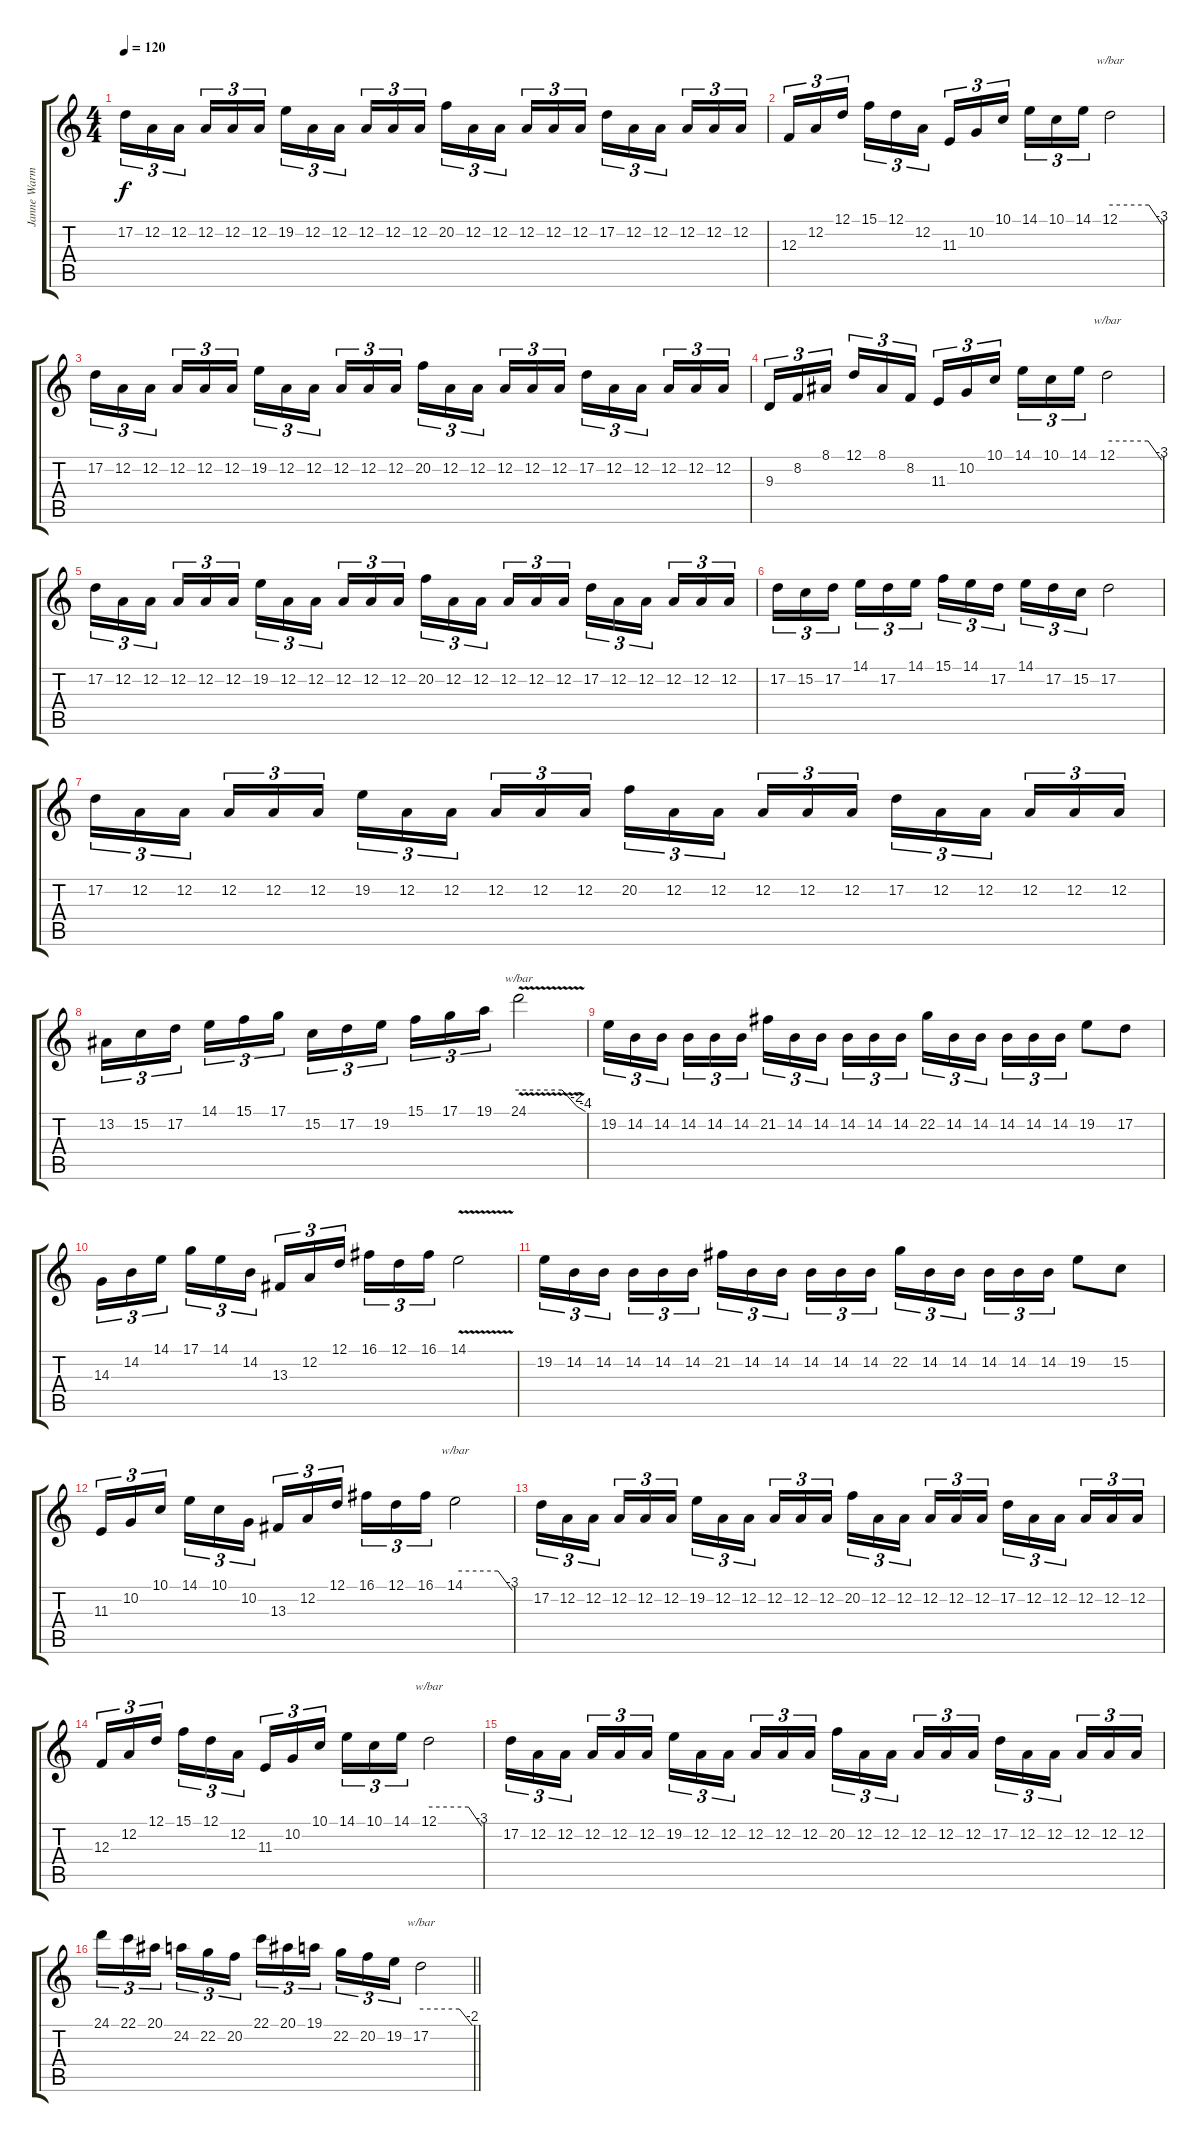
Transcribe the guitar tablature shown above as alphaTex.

\track ("Janne Warmen" "Janne Warm") {instrument lead1square}
\staff {score tabs}
\tuning (D4 A3 F3 C3 G2 D2) {hide}
\ts (4 4)
\tempo 120
\clef g2
\ks c
17.2.16{tu (3 2) dy f volume 14 balance 5 instrument harpsichord} 12.2.16{tu (3 2)} 12.2.16{tu (3 2)} 12.2.16{tu (3 2)} 12.2.16{tu (3 2)} 12.2.16{tu (3 2)} 19.2.16{tu (3 2)} 12.2.16{tu (3 2)} 12.2.16{tu (3 2)} 12.2.16{tu (3 2)} 12.2.16{tu (3 2)} 12.2.16{tu (3 2)} 20.2.16{tu (3 2)} 12.2.16{tu (3 2)} 12.2.16{tu (3 2)} 12.2.16{tu (3 2)} 12.2.16{tu (3 2)} 12.2.16{tu (3 2)} 17.2.16{tu (3 2)} 12.2.16{tu (3 2)} 12.2.16{tu (3 2)} 12.2.16{tu (3 2)} 12.2.16{tu (3 2)} 12.2.16{tu (3 2)} |
12.3.16{tu (3 2)} 12.2.16{tu (3 2)} 12.1.16{tu (3 2)} 15.1.16{tu (3 2)} 12.1.16{tu (3 2)} 12.2.16{tu (3 2)} 11.3.16{tu (3 2)} 10.2.16{tu (3 2)} 10.1.16{tu (3 2)} 14.1.16{tu (3 2)} 10.1.16{tu (3 2)} 14.1.16{tu (3 2)} 12.1.2{tbe (custom default 0 0 45 0 60 -12)} |
17.2.16{tu (3 2)} 12.2.16{tu (3 2)} 12.2.16{tu (3 2)} 12.2.16{tu (3 2)} 12.2.16{tu (3 2)} 12.2.16{tu (3 2)} 19.2.16{tu (3 2)} 12.2.16{tu (3 2)} 12.2.16{tu (3 2)} 12.2.16{tu (3 2)} 12.2.16{tu (3 2)} 12.2.16{tu (3 2)} 20.2.16{tu (3 2)} 12.2.16{tu (3 2)} 12.2.16{tu (3 2)} 12.2.16{tu (3 2)} 12.2.16{tu (3 2)} 12.2.16{tu (3 2)} 17.2.16{tu (3 2)} 12.2.16{tu (3 2)} 12.2.16{tu (3 2)} 12.2.16{tu (3 2)} 12.2.16{tu (3 2)} 12.2.16{tu (3 2)} |
9.3.16{tu (3 2)} 8.2.16{tu (3 2)} 8.1.16{tu (3 2)} 12.1.16{tu (3 2)} 8.1.16{tu (3 2)} 8.2.16{tu (3 2)} 11.3.16{tu (3 2)} 10.2.16{tu (3 2)} 10.1.16{tu (3 2)} 14.1.16{tu (3 2)} 10.1.16{tu (3 2)} 14.1.16{tu (3 2)} 12.1.2{tbe (custom default 0 0 45 0 60 -12)} |
17.2.16{tu (3 2)} 12.2.16{tu (3 2)} 12.2.16{tu (3 2)} 12.2.16{tu (3 2)} 12.2.16{tu (3 2)} 12.2.16{tu (3 2)} 19.2.16{tu (3 2)} 12.2.16{tu (3 2)} 12.2.16{tu (3 2)} 12.2.16{tu (3 2)} 12.2.16{tu (3 2)} 12.2.16{tu (3 2)} 20.2.16{tu (3 2)} 12.2.16{tu (3 2)} 12.2.16{tu (3 2)} 12.2.16{tu (3 2)} 12.2.16{tu (3 2)} 12.2.16{tu (3 2)} 17.2.16{tu (3 2)} 12.2.16{tu (3 2)} 12.2.16{tu (3 2)} 12.2.16{tu (3 2)} 12.2.16{tu (3 2)} 12.2.16{tu (3 2)} |
17.2.16{tu (3 2)} 15.2.16{tu (3 2)} 17.2.16{tu (3 2)} 14.1.16{tu (3 2)} 17.2.16{tu (3 2)} 14.1.16{tu (3 2)} 15.1.16{tu (3 2)} 14.1.16{tu (3 2)} 17.2.16{tu (3 2)} 14.1.16{tu (3 2)} 17.2.16{tu (3 2)} 15.2.16{tu (3 2)} 17.2.2 |
17.2.16{tu (3 2)} 12.2.16{tu (3 2)} 12.2.16{tu (3 2)} 12.2.16{tu (3 2)} 12.2.16{tu (3 2)} 12.2.16{tu (3 2)} 19.2.16{tu (3 2)} 12.2.16{tu (3 2)} 12.2.16{tu (3 2)} 12.2.16{tu (3 2)} 12.2.16{tu (3 2)} 12.2.16{tu (3 2)} 20.2.16{tu (3 2)} 12.2.16{tu (3 2)} 12.2.16{tu (3 2)} 12.2.16{tu (3 2)} 12.2.16{tu (3 2)} 12.2.16{tu (3 2)} 17.2.16{tu (3 2)} 12.2.16{tu (3 2)} 12.2.16{tu (3 2)} 12.2.16{tu (3 2)} 12.2.16{tu (3 2)} 12.2.16{tu (3 2)} |
13.2.16{tu (3 2)} 15.2.16{tu (3 2)} 17.2.16{tu (3 2)} 14.1.16{tu (3 2)} 15.1.16{tu (3 2)} 17.1.16{tu (3 2)} 15.2.16{tu (3 2)} 17.2.16{tu (3 2)} 19.2.16{tu (3 2)} 15.1.16{tu (3 2)} 17.1.16{tu (3 2)} 19.1.16{tu (3 2)} 24.1{v}.2{tbe (custom default 0 0 39 0 52 -8 60 -16)} |
19.2.16{tu (3 2)} 14.2.16{tu (3 2)} 14.2.16{tu (3 2)} 14.2.16{tu (3 2)} 14.2.16{tu (3 2)} 14.2.16{tu (3 2)} 21.2.16{tu (3 2)} 14.2.16{tu (3 2)} 14.2.16{tu (3 2)} 14.2.16{tu (3 2)} 14.2.16{tu (3 2)} 14.2.16{tu (3 2)} 22.2.16{tu (3 2)} 14.2.16{tu (3 2)} 14.2.16{tu (3 2)} 14.2.16{tu (3 2)} 14.2.16{tu (3 2)} 14.2.16{tu (3 2)} 19.2.8 17.2.8 |
14.3.16{tu (3 2)} 14.2.16{tu (3 2)} 14.1.16{tu (3 2)} 17.1.16{tu (3 2)} 14.1.16{tu (3 2)} 14.2.16{tu (3 2)} 13.3.16{tu (3 2)} 12.2.16{tu (3 2)} 12.1.16{tu (3 2)} 16.1.16{tu (3 2)} 12.1.16{tu (3 2)} 16.1.16{tu (3 2)} 14.1{v}.2 |
19.2.16{tu (3 2)} 14.2.16{tu (3 2)} 14.2.16{tu (3 2)} 14.2.16{tu (3 2)} 14.2.16{tu (3 2)} 14.2.16{tu (3 2)} 21.2.16{tu (3 2)} 14.2.16{tu (3 2)} 14.2.16{tu (3 2)} 14.2.16{tu (3 2)} 14.2.16{tu (3 2)} 14.2.16{tu (3 2)} 22.2.16{tu (3 2)} 14.2.16{tu (3 2)} 14.2.16{tu (3 2)} 14.2.16{tu (3 2)} 14.2.16{tu (3 2)} 14.2.16{tu (3 2)} 19.2.8 15.2.8 |
11.3.16{tu (3 2)} 10.2.16{tu (3 2)} 10.1.16{tu (3 2)} 14.1.16{tu (3 2)} 10.1.16{tu (3 2)} 10.2.16{tu (3 2)} 13.3.16{tu (3 2)} 12.2.16{tu (3 2)} 12.1.16{tu (3 2)} 16.1.16{tu (3 2)} 12.1.16{tu (3 2)} 16.1.16{tu (3 2)} 14.1.2{tbe (custom default 0 0 45 0 60 -12)} |
17.2.16{tu (3 2)} 12.2.16{tu (3 2)} 12.2.16{tu (3 2)} 12.2.16{tu (3 2)} 12.2.16{tu (3 2)} 12.2.16{tu (3 2)} 19.2.16{tu (3 2)} 12.2.16{tu (3 2)} 12.2.16{tu (3 2)} 12.2.16{tu (3 2)} 12.2.16{tu (3 2)} 12.2.16{tu (3 2)} 20.2.16{tu (3 2)} 12.2.16{tu (3 2)} 12.2.16{tu (3 2)} 12.2.16{tu (3 2)} 12.2.16{tu (3 2)} 12.2.16{tu (3 2)} 17.2.16{tu (3 2)} 12.2.16{tu (3 2)} 12.2.16{tu (3 2)} 12.2.16{tu (3 2)} 12.2.16{tu (3 2)} 12.2.16{tu (3 2)} |
12.3.16{tu (3 2)} 12.2.16{tu (3 2)} 12.1.16{tu (3 2)} 15.1.16{tu (3 2)} 12.1.16{tu (3 2)} 12.2.16{tu (3 2)} 11.3.16{tu (3 2)} 10.2.16{tu (3 2)} 10.1.16{tu (3 2)} 14.1.16{tu (3 2)} 10.1.16{tu (3 2)} 14.1.16{tu (3 2)} 12.1.2{tbe (custom default 0 0 45 0 60 -12)} |
17.2.16{tu (3 2)} 12.2.16{tu (3 2)} 12.2.16{tu (3 2)} 12.2.16{tu (3 2)} 12.2.16{tu (3 2)} 12.2.16{tu (3 2)} 19.2.16{tu (3 2)} 12.2.16{tu (3 2)} 12.2.16{tu (3 2)} 12.2.16{tu (3 2)} 12.2.16{tu (3 2)} 12.2.16{tu (3 2)} 20.2.16{tu (3 2)} 12.2.16{tu (3 2)} 12.2.16{tu (3 2)} 12.2.16{tu (3 2)} 12.2.16{tu (3 2)} 12.2.16{tu (3 2)} 17.2.16{tu (3 2)} 12.2.16{tu (3 2)} 12.2.16{tu (3 2)} 12.2.16{tu (3 2)} 12.2.16{tu (3 2)} 12.2.16{tu (3 2)} |
\barLineRight lightlight
24.1.16{tu (3 2)} 22.1.16{tu (3 2)} 20.1.16{tu (3 2)} 24.2.16{tu (3 2)} 22.2.16{tu (3 2)} 20.2.16{tu (3 2)} 22.1.16{tu (3 2)} 20.1.16{tu (3 2)} 19.1.16{tu (3 2)} 22.2.16{tu (3 2)} 20.2.16{tu (3 2)} 19.2.16{tu (3 2)} 17.2.2{tbe (custom default 0 0 45 0 60 -8)}
